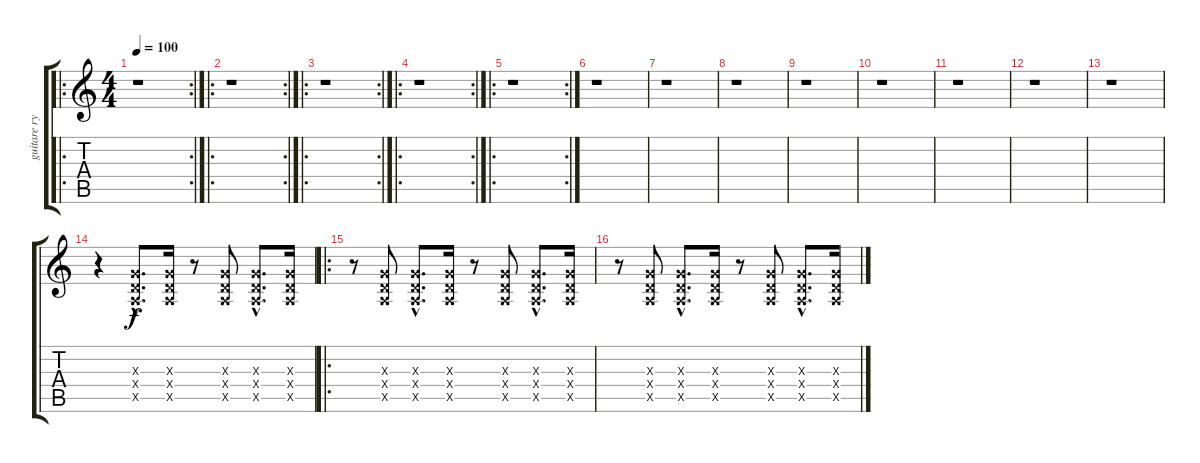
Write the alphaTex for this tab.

\track ("guitare rythmique" "guitare ry") {instrument distortionguitar}
\staff {score tabs}
\tuning (E4 B3 G3 D3 A2 E2) {hide}
\ro
\rc 2
\ts (4 4)
\tempo 100
\clef g2
\ks c
r.1{dy f instrument distortionguitar} |
\ro
\rc 2
r.1 |
\ro
\rc 2
r.1 |
\ro
\rc 2
r.1 |
\ro
\rc 2
r.1 |
r.1 |
r.1 |
r.1 |
r.1 |
r.1 |
r.1 |
r.1 |
r.1 |
r.4 (0.3{hac x} 0.4{hac x} 0.5{hac x}).8{d} (0.3{x} 0.4{x} 0.5{x}).16 r.8 (0.3{x} 0.4{x} 0.5{x}).8 (0.3{hac x} 0.4{hac x} 0.5{hac x}).8{d} (0.3{x} 0.4{x} 0.5{x}).16 |
\ro
r.8 (0.3{x} 0.4{x} 0.5{x}).8 (0.3{hac x} 0.4{hac x} 0.5{hac x}).8{d} (0.3{x} 0.4{x} 0.5{x}).16 r.8 (0.3{x} 0.4{x} 0.5{x}).8 (0.3{hac x} 0.4{hac x} 0.5{hac x}).8{d} (0.3{x} 0.4{x} 0.5{x}).16 |
r.8 (0.3{x} 0.4{x} 0.5{x}).8 (0.3{hac x} 0.4{hac x} 0.5{hac x}).8{d} (0.3{x} 0.4{x} 0.5{x}).16 r.8 (0.3{x} 0.4{x} 0.5{x}).8 (0.3{hac x} 0.4{hac x} 0.5{hac x}).8{d} (0.3{x} 0.4{x} 0.5{x}).16
